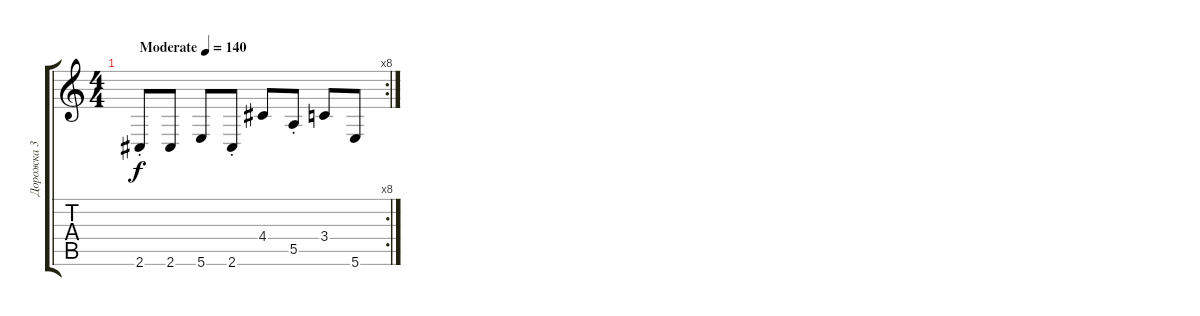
\track ("Дорожка 3" "Дорожка 3") {instrument overdrivenguitar}
\staff {score tabs}
\tuning (B3 Gb3 D3 A2 E2 B1) {hide}
\rc 8
\ts (4 4)
\tempo (140 "Moderate")
\clef g2
\ks c
2.6{st}.8{dy f instrument overdrivenguitar} 2.6.8 5.6.8 2.6{st}.8 4.4.8 5.5{st}.8 3.4.8 5.6.8
